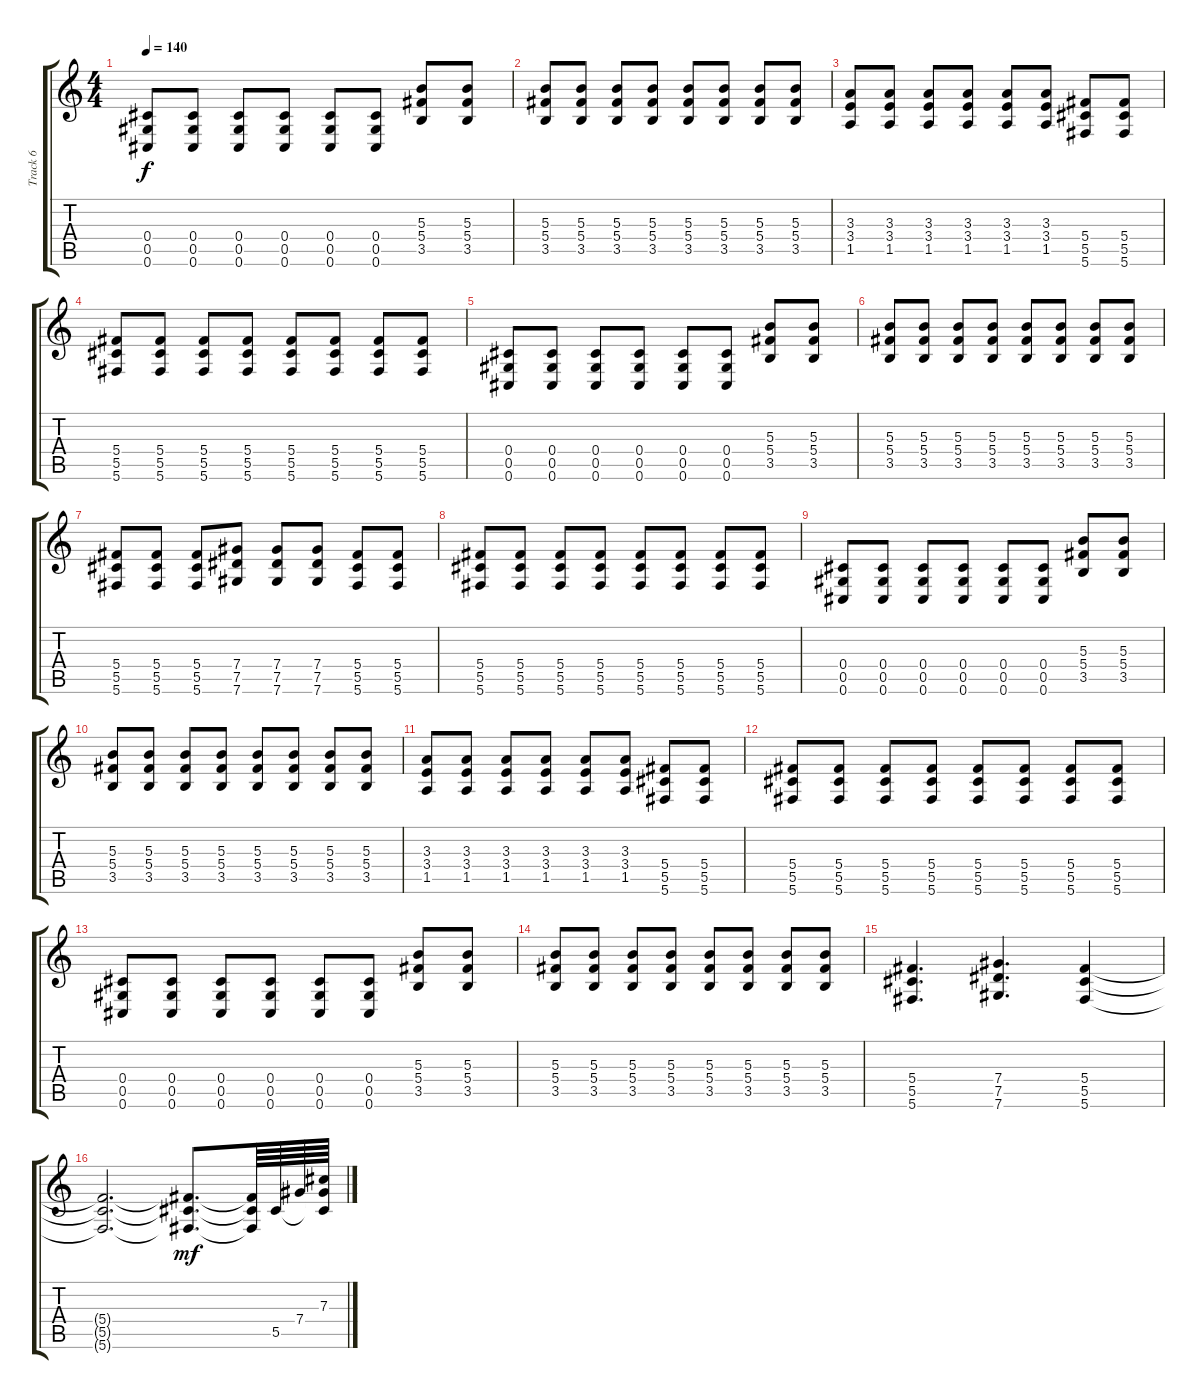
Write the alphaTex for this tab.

\track ("Track 6" "Track 6") {instrument distortionguitar}
\staff {score tabs}
\tuning (Eb4 Bb3 Gb3 Db3 Ab2 Db2) {hide}
\ts (4 4)
\tempo 140
\clef g2
\ks c
(0.4 0.5 0.6).8{dy f} (0.4 0.5 0.6).8 (0.4 0.5 0.6).8 (0.4 0.5 0.6).8 (0.4 0.5 0.6).8 (0.4 0.5 0.6).8 (5.3 5.4 3.5).8 (5.3 5.4 3.5).8 |
(5.3 5.4 3.5).8 (5.3 5.4 3.5).8 (5.3 5.4 3.5).8 (5.3 5.4 3.5).8 (5.3 5.4 3.5).8 (5.3 5.4 3.5).8 (5.3 5.4 3.5).8 (5.3 5.4 3.5).8 |
(3.3 3.4 1.5).8 (3.3 3.4 1.5).8 (3.3 3.4 1.5).8 (3.3 3.4 1.5).8 (3.3 3.4 1.5).8 (3.3 3.4 1.5).8 (5.4 5.5 5.6).8 (5.4 5.5 5.6).8 |
(5.4 5.5 5.6).8 (5.4 5.5 5.6).8 (5.4 5.5 5.6).8 (5.4 5.5 5.6).8 (5.4 5.5 5.6).8 (5.4 5.5 5.6).8 (5.4 5.5 5.6).8 (5.4 5.5 5.6).8 |
(0.4 0.5 0.6).8 (0.4 0.5 0.6).8 (0.4 0.5 0.6).8 (0.4 0.5 0.6).8 (0.4 0.5 0.6).8 (0.4 0.5 0.6).8 (5.3 5.4 3.5).8 (5.3 5.4 3.5).8 |
(5.3 5.4 3.5).8 (5.3 5.4 3.5).8 (5.3 5.4 3.5).8 (5.3 5.4 3.5).8 (5.3 5.4 3.5).8 (5.3 5.4 3.5).8 (5.3 5.4 3.5).8 (5.3 5.4 3.5).8 |
(5.4 5.5 5.6).8 (5.4 5.5 5.6).8 (5.4 5.5 5.6).8 (7.4 7.5 7.6).8 (7.4 7.5 7.6).8 (7.4 7.5 7.6).8 (5.4 5.5 5.6).8 (5.4 5.5 5.6).8 |
(5.4 5.5 5.6).8 (5.4 5.5 5.6).8 (5.4 5.5 5.6).8 (5.4 5.5 5.6).8 (5.4 5.5 5.6).8 (5.4 5.5 5.6).8 (5.4 5.5 5.6).8 (5.4 5.5 5.6).8 |
(0.4 0.5 0.6).8 (0.4 0.5 0.6).8 (0.4 0.5 0.6).8 (0.4 0.5 0.6).8 (0.4 0.5 0.6).8 (0.4 0.5 0.6).8 (5.3 5.4 3.5).8 (5.3 5.4 3.5).8 |
(5.3 5.4 3.5).8 (5.3 5.4 3.5).8 (5.3 5.4 3.5).8 (5.3 5.4 3.5).8 (5.3 5.4 3.5).8 (5.3 5.4 3.5).8 (5.3 5.4 3.5).8 (5.3 5.4 3.5).8 |
(3.3 3.4 1.5).8 (3.3 3.4 1.5).8 (3.3 3.4 1.5).8 (3.3 3.4 1.5).8 (3.3 3.4 1.5).8 (3.3 3.4 1.5).8 (5.4 5.5 5.6).8 (5.4 5.5 5.6).8 |
(5.4 5.5 5.6).8 (5.4 5.5 5.6).8 (5.4 5.5 5.6).8 (5.4 5.5 5.6).8 (5.4 5.5 5.6).8 (5.4 5.5 5.6).8 (5.4 5.5 5.6).8 (5.4 5.5 5.6).8 |
(0.4 0.5 0.6).8 (0.4 0.5 0.6).8 (0.4 0.5 0.6).8 (0.4 0.5 0.6).8 (0.4 0.5 0.6).8 (0.4 0.5 0.6).8 (5.3 5.4 3.5).8 (5.3 5.4 3.5).8 |
(5.3 5.4 3.5).8 (5.3 5.4 3.5).8 (5.3 5.4 3.5).8 (5.3 5.4 3.5).8 (5.3 5.4 3.5).8 (5.3 5.4 3.5).8 (5.3 5.4 3.5).8 (5.3 5.4 3.5).8 |
(5.4 5.5 5.6).4{d} (7.4 7.5 7.6).4{d} (5.4 5.5 5.6).4 |
(5.4{t} 5.5{t} 5.6{t}).2{d} (5.4{t} 5.5{t} 5.6{t}).8{d dy mf} (5.4{t} 5.5{t} 5.6{t}).64 5.5.64 7.4.64 (7.3 7.4{t} 5.5{t}).64
